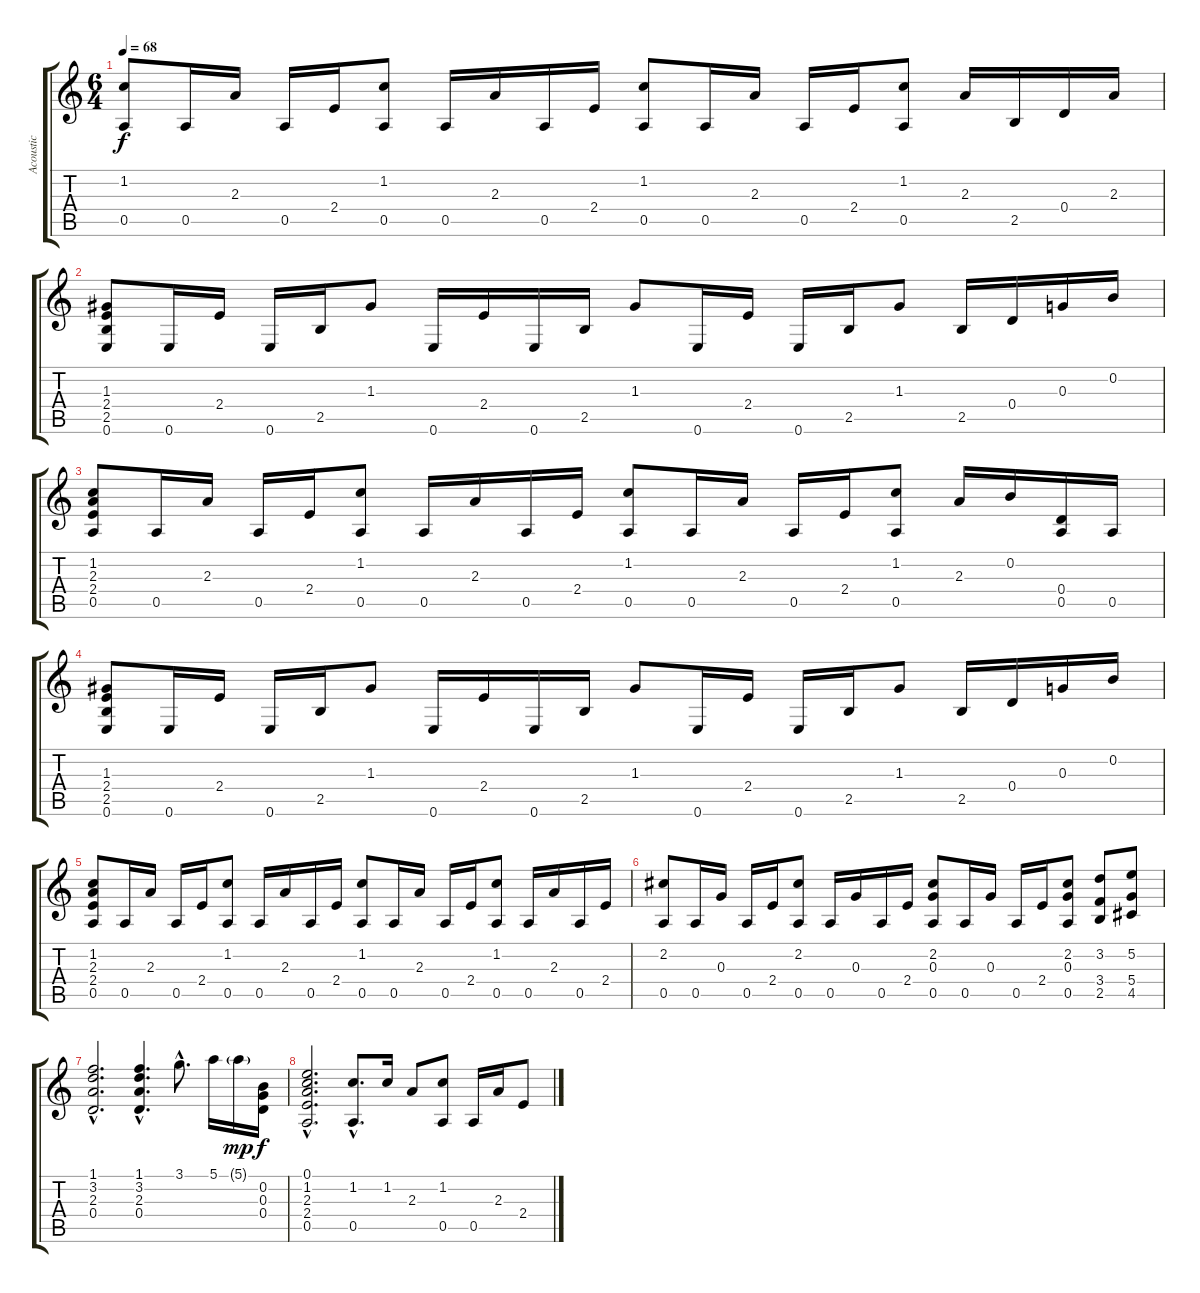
\track ("Acoustic" "Acoustic") {instrument acousticguitarnylon}
\staff {score tabs}
\tuning (E4 B3 G3 D3 A2 E2) {hide}
\ts (6 4)
\tempo 68
\clef g2
\ks c
(1.2 0.5).8{dy f instrument acousticguitarnylon} 0.5.16 2.3.16 0.5.16 2.4.16 (1.2 0.5).8 0.5.16 2.3.16 0.5.16 2.4.16 (1.2 0.5).8 0.5.16 2.3.16 0.5.16 2.4.16 (1.2 0.5).8 2.3.16 2.5.16 0.4.16 2.3.16 |
(1.3 2.4 2.5 0.6).8 0.6.16 2.4.16 0.6.16 2.5.16 1.3.8 0.6.16 2.4.16 0.6.16 2.5.16 1.3.8 0.6.16 2.4.16 0.6.16 2.5.16 1.3.8 2.5.16 0.4.16 0.3.16 0.2.16 |
(1.2 2.3 2.4 0.5).8 0.5.16 2.3.16 0.5.16 2.4.16 (1.2 0.5).8 0.5.16 2.3.16 0.5.16 2.4.16 (1.2 0.5).8 0.5.16 2.3.16 0.5.16 2.4.16 (1.2 0.5).8 2.3.16 0.2.16 (0.4 0.5).16 0.5.16 |
(1.3 2.4 2.5 0.6).8 0.6.16 2.4.16 0.6.16 2.5.16 1.3.8 0.6.16 2.4.16 0.6.16 2.5.16 1.3.8 0.6.16 2.4.16 0.6.16 2.5.16 1.3.8 2.5.16 0.4.16 0.3.16 0.2.16 |
(1.2 2.3 2.4 0.5).8 0.5.16 2.3.16 0.5.16 2.4.16 (1.2 0.5).8 0.5.16 2.3.16 0.5.16 2.4.16 (1.2 0.5).8 0.5.16 2.3.16 0.5.16 2.4.16 (1.2 0.5).8 0.5.16 2.3.16 0.5.16 2.4.16 |
(2.2 0.5).8 0.5.16 0.3.16 0.5.16 2.4.16 (2.2 0.5).8 0.5.16 0.3.16 0.5.16 2.4.16 (2.2 0.3 0.5).8 0.5.16 0.3.16 0.5.16 2.4.16 (2.2 0.3 0.5).8 (3.2 3.4 2.5).8 (5.2 5.4 4.5).8 |
(1.1{hac} 3.2{hac} 2.3{hac} 0.4{hac}).2{d} (1.1{hac} 3.2{hac} 2.3{hac} 0.4{hac}).4{d} 3.1{hac}.8{d} 5.1.16 5.1{g}.16{dy mp} (0.2 0.3 0.4).16{dy f} |
(0.1{hac} 1.2{hac} 2.3{hac} 2.4{hac} 0.5{hac}).2{d} (1.2{hac} 0.5{hac}).8{d} 1.2.16 2.3.8 (1.2 0.5).8 0.5.16 2.3.16 2.4.8
